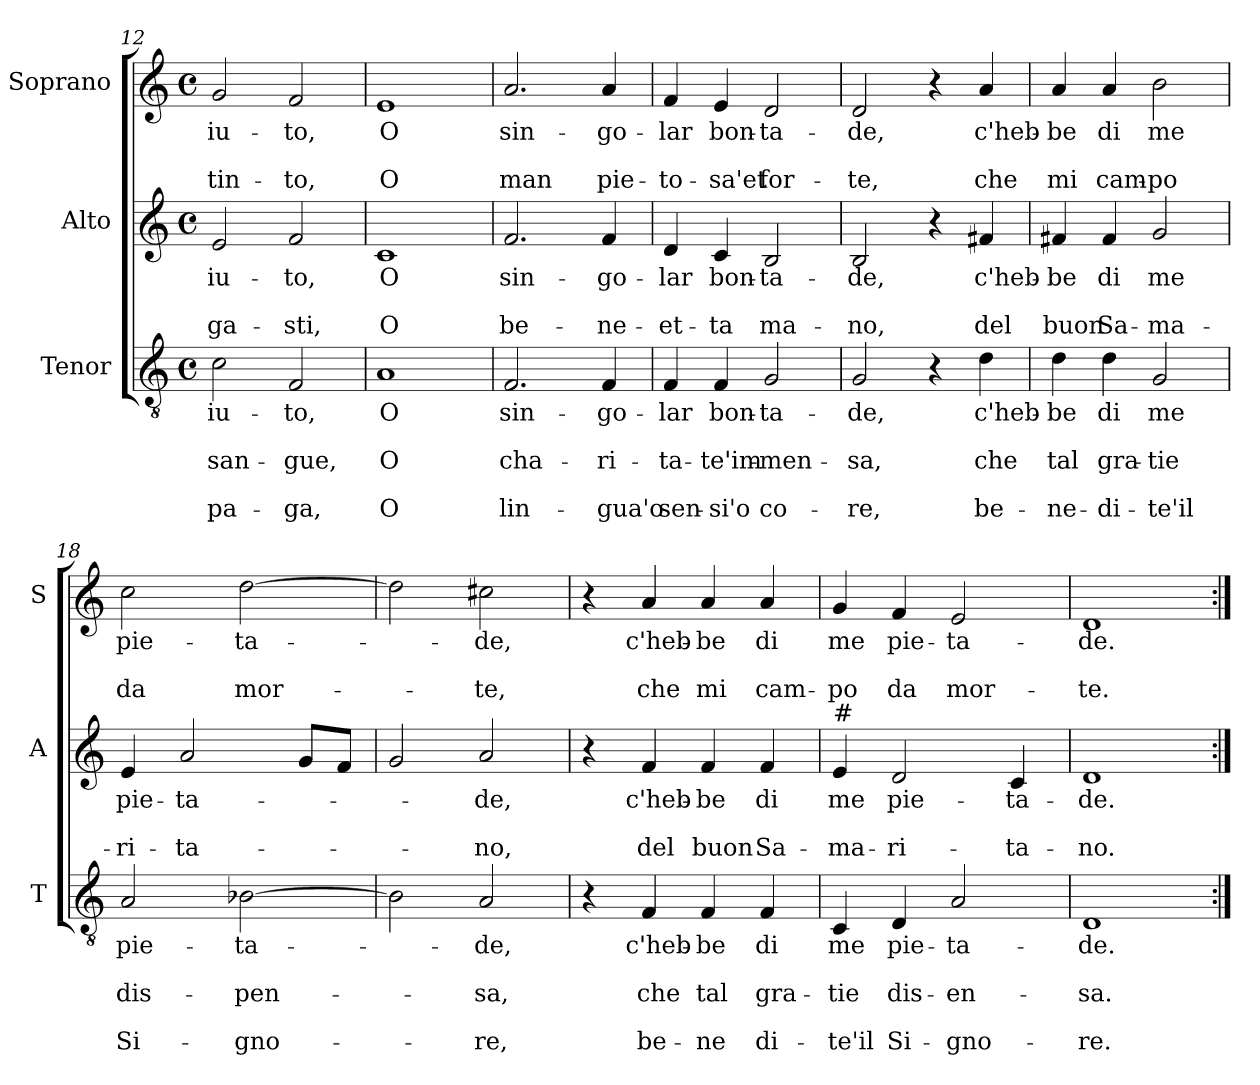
**kern	**text	**text	**text	**text	**text	**kern	**text	**text	**text	**kern	**text	**text	**text
*part3	*part3	*part3	*part3	*part3	*part3	*part2	*part2	*part2	*part2	*part1	*part1	*part1	*part1
*staff3	*staff3	*staff3	*staff3	*staff3	*staff3	*staff2	*staff2	*staff2	*staff2	*staff1	*staff1	*staff1	*staff1
*I"Tenor	*	*	*	*	*	*I"Alto	*	*	*	*I"Soprano	*	*	*
*I'T	*	*	*	*	*	*I'A	*	*	*	*I'S	*	*	*
*clefGv2	*	*	*	*	*	*clefG2	*	*	*	*clefG2	*	*	*
*k[]	*	*	*	*	*	*k[]	*	*	*	*k[]	*	*	*
*C:	*	*	*	*	*	*C:	*	*	*	*C:	*	*	*
*M4/4	*	*	*	*	*	*M4/4	*	*	*	*M4/4	*	*	*
*met(c)	*	*	*	*	*	*met(c)	*	*	*	*met(c)	*	*	*
=12	=12	=12	=12	=12	=12	=12	=12	=12	=12	=12	=12	=12	=12
!	!LO:LY:b	!	!LO:LY:b	!	!LO:LY:b	!	!LO:LY:b	!	!LO:LY:b	!	!LO:LY:b	!	!LO:LY:b
2c\	-iu-	.	san-	.	-pa-	2e/	-iu-	.	-ga-	2g/	-iu-	.	-tin-
!	!LO:LY:b	!	!LO:LY:b	!	!LO:LY:b	!	!LO:LY:b	!	!LO:LY:b	!	!LO:LY:b	!	!LO:LY:b
2F/	-to,	.	-gue,	.	-ga,	2f/	-to,	.	-sti,	2f/	-to,	.	-to,
=13	=13	=13	=13	=13	=13	=13	=13	=13	=13	=13	=13	=13	=13
!	!LO:LY:b	!	!LO:LY:b	!	!LO:LY:b	!	!LO:LY:b	!	!LO:LY:b	!	!LO:LY:b	!	!LO:LY:b
1A	O	.	O	.	O	1c	O	.	O	1e	O	.	O
=14	=14	=14	=14	=14	=14	=14	=14	=14	=14	=14	=14	=14	=14
!	!LO:LY:b	!	!LO:LY:b	!	!LO:LY:b	!	!LO:LY:b	!	!LO:LY:b	!	!LO:LY:b	!	!LO:LY:b
2.F/	sin-	.	cha-	.	lin-	2.f/	sin-	.	be-	2.a/	sin-	.	man
!	!LO:LY:b	!	!LO:LY:b	!	!LO:LY:b	!	!LO:LY:b	!	!LO:LY:b	!	!LO:LY:b	!	!LO:LY:b
4F/	-go-	.	-ri-	.	-gua'o	4f/	-go-	.	-ne-	4a/	-go-	.	pie-
=15	=15	=15	=15	=15	=15	=15	=15	=15	=15	=15	=15	=15	=15
!	!LO:LY:b	!	!LO:LY:b	!	!LO:LY:b	!	!LO:LY:b	!	!LO:LY:b	!	!LO:LY:b	!	!LO:LY:b
4F/	-lar	.	-ta-	.	sen-	4d/	-lar	.	-et-	4f/	-lar	.	-to-
!	!LO:LY:b	!	!LO:LY:b	!	!LO:LY:b	!	!LO:LY:b	!	!LO:LY:b	!	!LO:LY:b	!	!LO:LY:b
4F/	bon-	.	-te'im-	.	-si'o	4c/	bon-	.	-ta	4e/	bon-	.	-sa'et
!	!LO:LY:b	!	!LO:LY:b	!	!LO:LY:b	!	!LO:LY:b	!	!LO:LY:b	!	!LO:LY:b	!	!LO:LY:b
2G/	-ta-	.	-men-	.	co-	2B/	-ta-	.	ma-	2d/	-ta-	.	for-
=16	=16	=16	=16	=16	=16	=16	=16	=16	=16	=16	=16	=16	=16
!	!LO:LY:b	!	!LO:LY:b	!	!LO:LY:b	!	!LO:LY:b	!	!LO:LY:b	!	!LO:LY:b	!	!LO:LY:b
2G/	-de,	.	-sa,	.	-re,	2B/	-de,	.	-no,	2d/	-de,	.	-te,
4r	.	.	.	.	.	4r	.	.	.	4r	.	.	.
!	!LO:LY:b	!	!LO:LY:b	!	!LO:LY:b	!	!LO:LY:b	!	!LO:LY:b	!	!LO:LY:b	!	!LO:LY:b
4d\	c'heb-	.	che	.	be-	4f#X/	c'heb-	.	del	4a/	c'heb-	.	che
!!LO:LB:g=z
=17	=17	=17	=17	=17	=17	=17	=17	=17	=17	=17	=17	=17	=17
!	!LO:LY:b	!	!LO:LY:b	!	!LO:LY:b	!	!LO:LY:b	!	!LO:LY:b	!	!LO:LY:b	!	!LO:LY:b
4d\	-be	.	tal	.	-ne-	4f#X/	-be	.	buon	4a/	-be	.	mi
!	!LO:LY:b	!	!LO:LY:b	!	!LO:LY:b	!	!LO:LY:b	!	!LO:LY:b	!	!LO:LY:b	!	!LO:LY:b
4d\	di	.	gra-	.	-di-	4f#/	di	.	Sa-	4a/	di	.	cam-
!	!LO:LY:b	!	!LO:LY:b	!	!LO:LY:b	!	!LO:LY:b	!	!LO:LY:b	!	!LO:LY:b	!	!LO:LY:b
2G/	me	.	-tie	.	-te'il	2g/	me	.	-ma-	2b\	me	.	-po
=18	=18	=18	=18	=18	=18	=18	=18	=18	=18	=18	=18	=18	=18
!	!LO:LY:b	!	!LO:LY:b	!	!LO:LY:b	!	!LO:LY:b	!	!LO:LY:b	!	!LO:LY:b	!	!LO:LY:b
2A/	pie-	.	dis-	.	Si-	4e/	pie-	.	-ri-	2cc\	pie-	.	da
!	!	!	!	!	!	!	!LO:LY:b	!	!LO:LY:b	!	!	!	!
.	.	.	.	.	.	2a/	-ta-	.	-ta-	.	.	.	.
!	!LO:LY:b	!	!LO:LY:b	!	!LO:LY:b	!	!	!	!	!	!LO:LY:b	!	!LO:LY:b
[2B-X\	-ta-	.	-pen-	.	-gno-	.	.	.	.	[2dd\	-ta-	.	mor-
.	.	.	.	.	.	8g/L	.	.	.	.	.	.	.
.	.	.	.	.	.	8f/J	.	.	.	.	.	.	.
=19	=19	=19	=19	=19	=19	=19	=19	=19	=19	=19	=19	=19	=19
2B-\]	.	.	.	.	.	2g/	.	.	.	2dd\]	.	.	.
!	!LO:LY:b	!	!LO:LY:b	!	!LO:LY:b	!	!LO:LY:b	!	!LO:LY:b	!	!LO:LY:b	!	!LO:LY:b
2A/	-de,	.	-sa,	.	-re,	2a/	-de,	.	-no,	2cc#X\	-de,	.	-te,
=20	=20	=20	=20	=20	=20	=20	=20	=20	=20	=20	=20	=20	=20
4r	.	.	.	.	.	4r	.	.	.	4r	.	.	.
!	!LO:LY:b	!	!LO:LY:b	!	!LO:LY:b	!	!LO:LY:b	!	!LO:LY:b	!	!LO:LY:b	!	!LO:LY:b
4F/	c'heb-	.	che	.	be-	4f/	c'heb-	.	del	4a/	c'heb-	.	che
!	!LO:LY:b	!	!LO:LY:b	!	!LO:LY:b	!	!LO:LY:b	!	!LO:LY:b	!	!LO:LY:b	!	!LO:LY:b
4F/	-be	.	tal	.	-ne	4f/	-be	.	buon	4a/	-be	.	mi
!	!LO:LY:b	!	!LO:LY:b	!	!LO:LY:b	!	!LO:LY:b	!	!LO:LY:b	!	!LO:LY:b	!	!LO:LY:b
4F/	di	.	gra-	.	di-	4f/	di	.	Sa-	4a/	di	.	cam-
=21	=21	=21	=21	=21	=21	=21	=21	=21	=21	=21	=21	=21	=21
!	!	!	!	!	!	!LO:TX:a:t=#	!	!	!	!	!	!	!
!	!LO:LY:b	!	!LO:LY:b	!	!LO:LY:b	!	!LO:LY:b	!	!LO:LY:b	!	!LO:LY:b	!	!LO:LY:b
4C/	me	.	-tie	.	-te'il	4e/	me	.	-ma-	4g/	me	.	-po
!	!LO:LY:b	!	!LO:LY:b	!	!LO:LY:b	!	!LO:LY:b	!	!LO:LY:b	!	!LO:LY:b	!	!LO:LY:b
4D/	pie-	.	dis-	.	Si-	2d/	pie-	.	-ri-	4f/	pie-	.	da
!	!LO:LY:b	!	!LO:LY:b	!	!LO:LY:b	!	!	!	!	!	!LO:LY:b	!	!LO:LY:b
2A/	-ta-	.	-en-	.	-gno-	.	.	.	.	2e/	-ta-	.	mor-
!	!	!	!	!	!	!	!LO:LY:b	!	!LO:LY:b	!	!	!	!
.	.	.	.	.	.	4c/	-ta-	.	-ta-	.	.	.	.
=22	=22	=22	=22	=22	=22	=22	=22	=22	=22	=22	=22	=22	=22
!	!LO:LY:b	!	!LO:LY:b	!	!LO:LY:b	!	!LO:LY:b	!	!LO:LY:b	!	!LO:LY:b	!	!LO:LY:b
1D	-de.	.	-sa.	.	-re.	1d	-de.	.	-no.	1d	-de.	.	-te.
=:|!	=:|!	=:|!	=:|!	=:|!	=:|!	=:|!	=:|!	=:|!	=:|!	=:|!	=:|!	=:|!	=:|!
*-	*-	*-	*-	*-	*-	*-	*-	*-	*-	*-	*-	*-	*-
